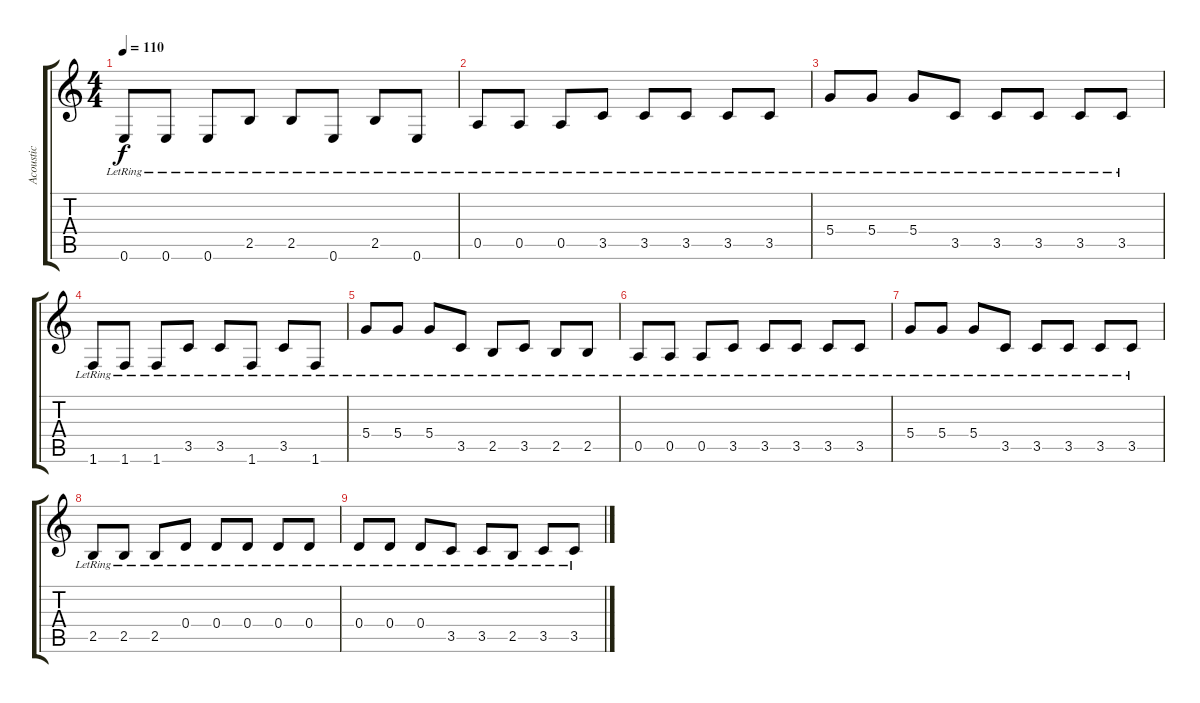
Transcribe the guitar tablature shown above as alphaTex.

\track ("Acoustic" "Acoustic") {instrument acousticguitarsteel}
\staff {score tabs}
\tuning (E4 B3 G3 D3 A2 E2) {hide}
\ts (4 4)
\tempo 110
\clef g2
\ks c
0.6{lr}.8{dy f} 0.6{lr}.8 0.6{lr}.8 2.5{lr}.8 2.5{lr}.8 0.6{lr}.8 2.5{lr}.8 0.6{lr}.8 |
0.5{lr}.8 0.5{lr}.8 0.5{lr}.8 3.5{lr}.8 3.5{lr}.8 3.5{lr}.8 3.5{lr}.8 3.5{lr}.8 |
5.4{lr}.8 5.4{lr}.8 5.4{lr}.8 3.5{lr}.8 3.5{lr}.8 3.5{lr}.8 3.5{lr}.8 3.5{lr}.8 |
1.6{lr}.8 1.6{lr}.8 1.6{lr}.8 3.5{lr}.8 3.5{lr}.8 1.6{lr}.8 3.5{lr}.8 1.6{lr}.8 |
5.4{lr}.8 5.4{lr}.8 5.4{lr}.8 3.5{lr}.8 2.5{lr}.8 3.5{lr}.8 2.5{lr}.8 2.5{lr}.8 |
0.5{lr}.8 0.5{lr}.8 0.5{lr}.8 3.5{lr}.8 3.5{lr}.8 3.5{lr}.8 3.5{lr}.8 3.5{lr}.8 |
5.4{lr}.8 5.4{lr}.8 5.4{lr}.8 3.5{lr}.8 3.5{lr}.8 3.5{lr}.8 3.5{lr}.8 3.5{lr}.8 |
2.5{lr}.8 2.5{lr}.8 2.5{lr}.8 0.4{lr}.8 0.4{lr}.8 0.4{lr}.8 0.4{lr}.8 0.4{lr}.8 |
0.4{lr}.8 0.4{lr}.8 0.4{lr}.8 3.5{lr}.8 3.5{lr}.8 2.5{lr}.8 3.5{lr}.8 3.5{lr}.8
